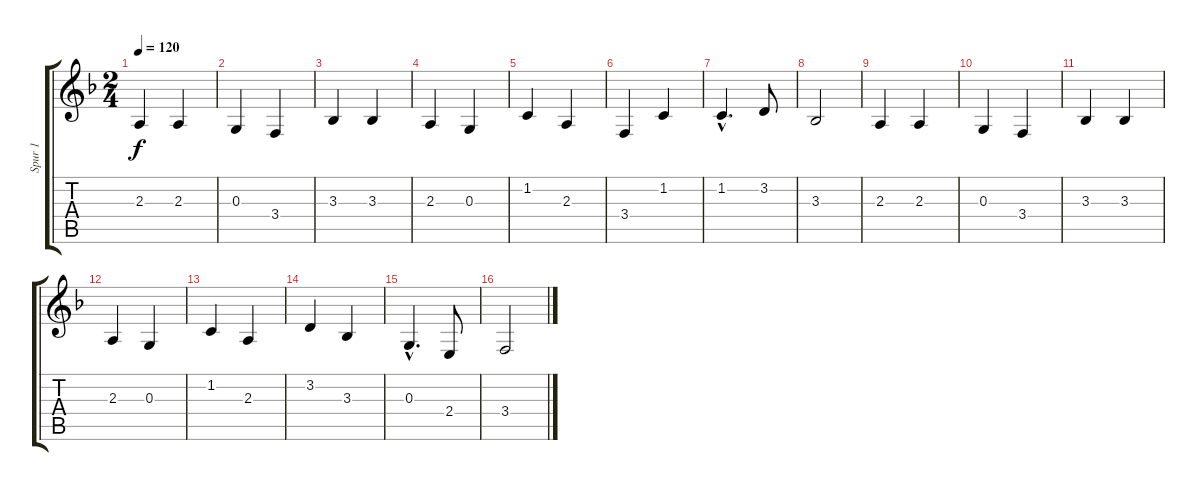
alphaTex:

\track ("Spur 1" "Spur 1") {instrument electricgrandpiano}
\staff {score tabs}
\tuning (E4 B3 G3 D3 A2 E2) {hide}
\ts (2 4)
\tempo 120
\clef g2
\ks f
2.3.4{dy f instrument electricgrandpiano} 2.3.4 |
0.3.4 3.4.4 |
3.3.4 3.3.4 |
2.3.4 0.3.4 |
1.2.4 2.3.4 |
3.4.4 1.2.4 |
1.2{hac}.4{d} 3.2.8 |
3.3.2 |
2.3.4 2.3.4 |
0.3.4 3.4.4 |
3.3.4 3.3.4 |
2.3.4 0.3.4 |
1.2.4 2.3.4 |
3.2.4 3.3.4 |
0.3{hac}.4{d} 2.4.8 |
3.4.2
